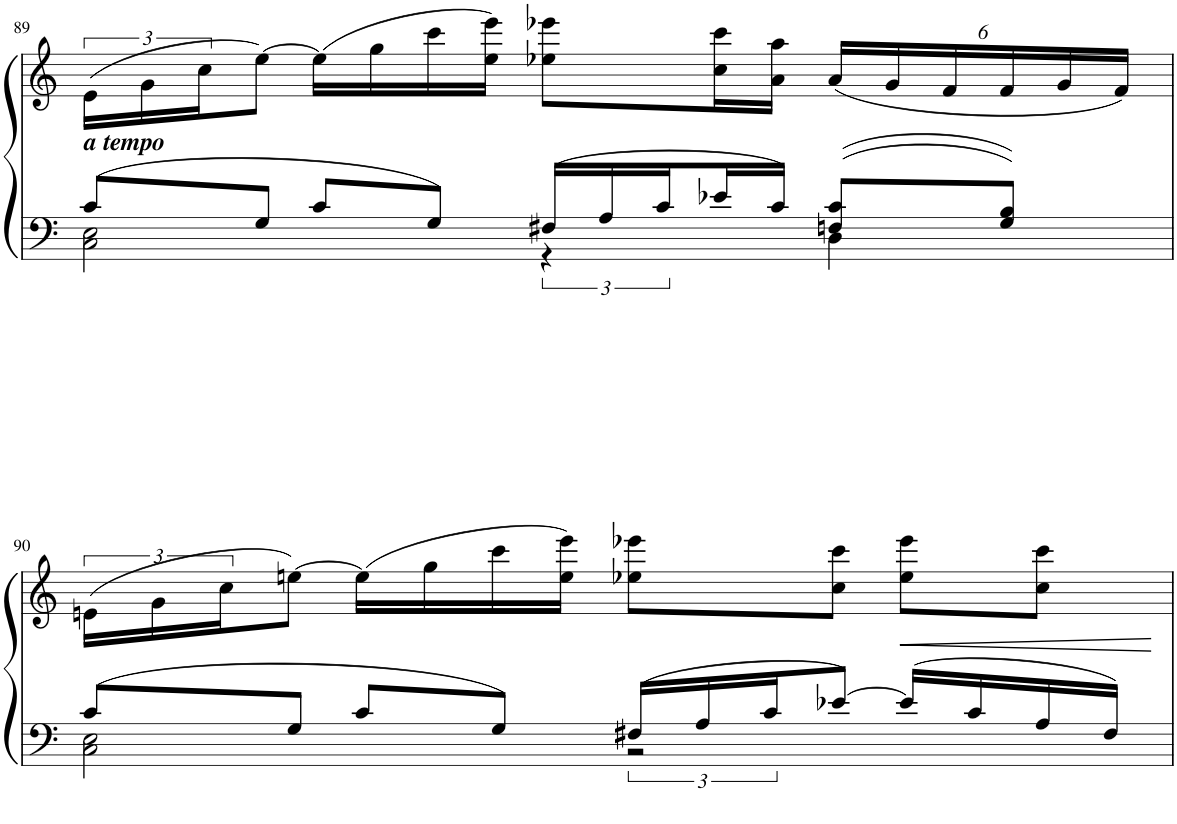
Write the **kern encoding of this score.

**kern	**kern	**dynam
*part1	*part1	*part1
*staff2	*staff1	*staff1/2
*I"Piano	*	*
*I'Pno.	*	*
!!LO:PB:g=z
*clefF4	*clefG2	*
*k[]	*k[]	*
*M4/4	*M4/4	*
=89	=89	=89
*^	*	*
!	!	!LO:TX:b:Bi:t=a tempo	!
8c/L	2C\ 2E\	(24e\LL	.
.	.	24g\	.
.	.	24cc\J	.
8G/J	.	[8ee\J)	.
8c/L	.	(16ee\LL]	.
.	.	16gg\	.
8G/J	.	16ccc\	.
.	.	16ee\ 16eee\JJ)	.
24F#X/LL	4r	8ee-X\ 8eee-X\L	.
24A/	.	.	.
24c/J	.	.	.
16e-X/L	.	16cc\ 16ccc\L	.
16c/JJ	.	16a\ 16aa\JJ	.
*	*	*Xbrackettup	*
8Fn/ 8c/L	4D\	(24a/LL	.
.	.	24g/	.
.	.	24f/	.
8G/ 8B/J	.	24f/	.
.	.	24g/	.
.	.	24f/JJ)	.
!!LO:LB:g=z
=90	=90	=90	=90
*	*	*brackettup	*
8c/L	2C\ 2E\	(24en\LL	.
.	.	24g\	.
.	.	24cc\J	.
8G/J	.	[8een\J)	.
8c/L	.	(16ee\LL]	.
.	.	16gg\	.
8G/J	.	16ccc\	.
.	.	16ee\ 16eee\JJ)	.
24F#X/LL	2r	8ee-X\ 8eee-X\L	.
24A/	.	.	.
24c/J	.	.	.
[8e-X/J	.	8cc\ 8ccc\J	.
!	!	!	!LO:HP:b
16e-/LL]	.	8ee-\ 8eee-\L	<
16c/	.	.	.
16A/	.	8cc\ 8ccc\J	.
16F#/JJ	.	.	.
*v	*v	*	*
.	.	[
=	=	=
*-	*-	*-
